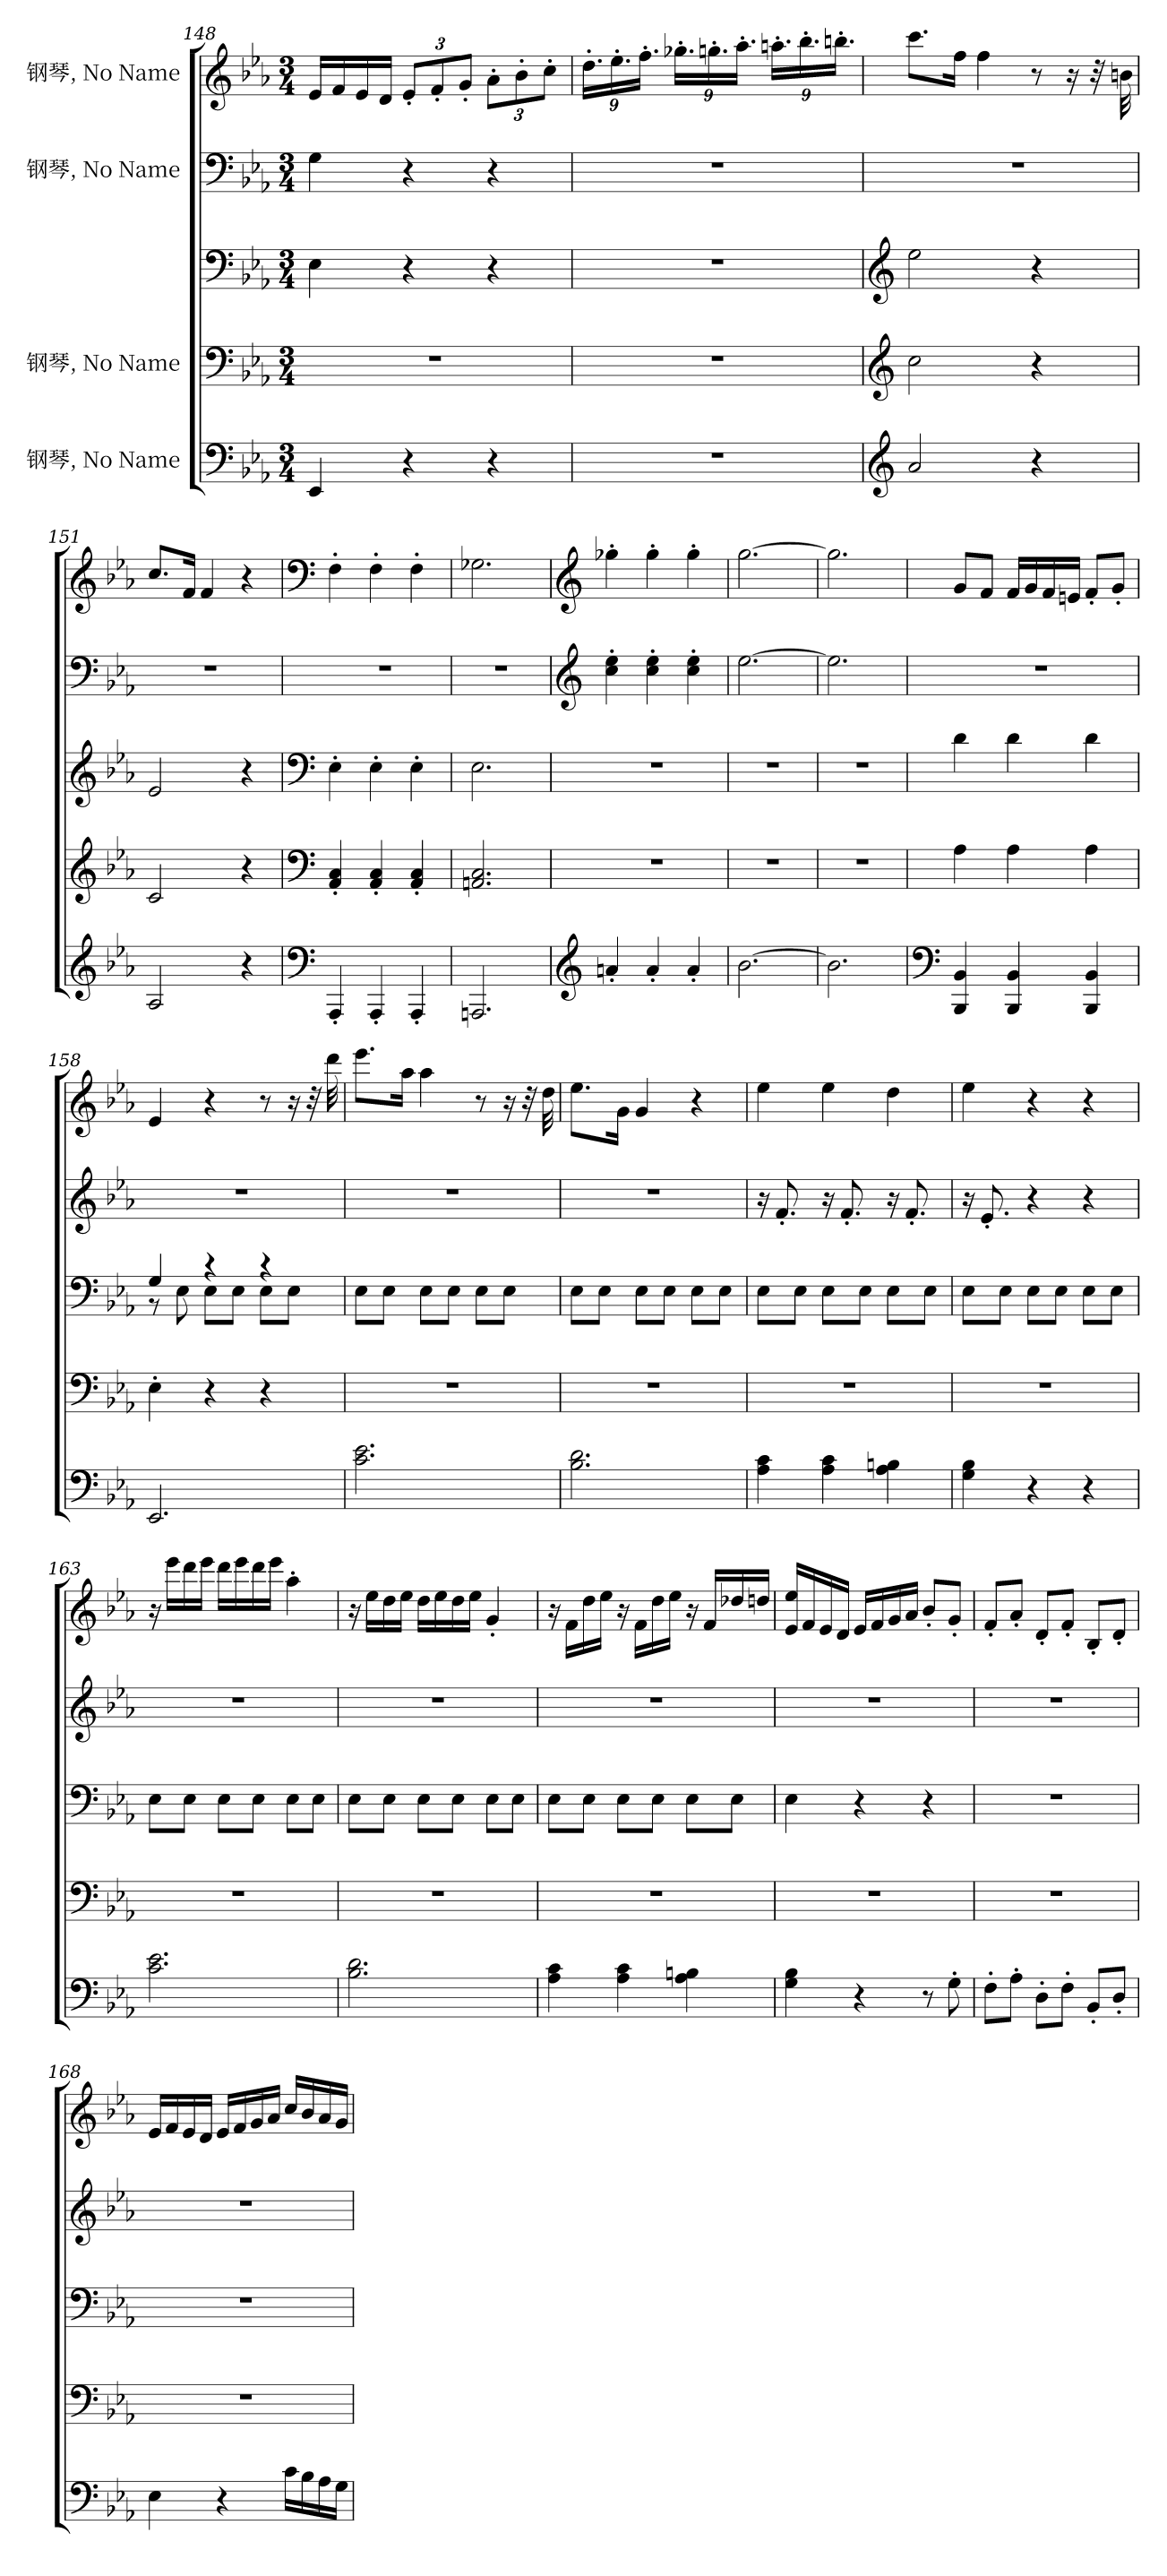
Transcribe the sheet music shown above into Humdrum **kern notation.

**kern	**kern	**kern	**kern	**kern
*part4	*part3	*part3	*part2	*part1
*staff5	*staff4	*staff3	*staff2	*staff1
*I"钢琴, No Name	*I"钢琴, No Name	*	*I"钢琴, No Name	*I"钢琴, No Name
!!LO:LB:g=z
*clefF4	*clefF4	*clefF4	*clefF4	*clefG2
*k[b-e-a-]	*k[b-e-a-]	*k[b-e-a-]	*k[b-e-a-]	*k[b-e-a-]
*M3/4	*M3/4	*M3/4	*M3/4	*M3/4
*MM144	*MM144	*MM144	*MM144	*MM144
=148	=148	=148	=148	=148
4EE-/	2.r	4E-\	4G\	16e-/LL
.	.	.	.	16f/
.	.	.	.	16e-/
.	.	.	.	16d/JJ
*	*	*	*	*Xbrackettup
4r	.	4r	4r	12e-'/L
.	.	.	.	12f'/
.	.	.	.	12g'/J
4r	.	4r	4r	12a-'\L
.	.	.	.	12b-'\
.	.	.	.	12cc'\J
=149	=149	=149	=149	=149
2.r	2.r	2.r	2.r	18.dd'\LL
.	.	.	.	18.ee-'\
.	.	.	.	18.ff'\JJ
.	.	.	.	18.gg-X'\LL
.	.	.	.	18.ggn'\
.	.	.	.	18.aa-'\JJ
*	*	*	*	*MM142
.	.	.	.	18.aan'\LL
*	*	*	*	*MM140
.	.	.	.	18.bb-'\
.	.	.	.	18.bbn'\JJ
=150	=150	=150	=150	=150
*clefG2	*clefG2	*clefG2	*	*
*	*	*	*	*MM144
2a-/	2cc\	2ee-\	2.r	8.ccc\L
.	.	.	.	16ff\Jk
.	.	.	.	4ff\
4r	4r	4r	.	8r
.	.	.	.	16r
.	.	.	.	32r
.	.	.	.	32bn\
=151	=151	=151	=151	=151
*	*	*	*	*MM141
2A-/	2c/	2e-/	2.r	8.cc/L
.	.	.	.	16f/Jk
.	.	.	.	4f/
*	*	*	*	*MM134
4r	4r	4r	.	4r
!!LO:PB:g=z
=152	=152	=152	=152	=152
*clefF4	*clefF4	*clefF4	*	*clefF4
*	*	*	*	*MM136
4AAA-'/	4AA-/' 4C/'	4E-'\	2.r	4F'\
4AAA-'/	4AA-/' 4C/'	4E-'\	.	4F'\
4AAA-'/	4AA-/' 4C/'	4E-'\	.	4F'\
=153	=153	=153	=153	=153
*	*	*	*	*MM89
2.AAAn/	2.AAn/ 2.C/	2.E-\	2.r	2.G-X\
=154	=154	=154	=154	=154
*clefG2	*	*	*clefG2	*clefG2
*	*	*	*	*MM134
4an'/	2.r	2.r	4cc\' 4ee-\'	4gg-X'\
4a'/	.	.	4cc\' 4ee-\'	4gg-'\
4a'/	.	.	4cc\' 4ee-\'	4gg-'\
=155	=155	=155	=155	=155
*	*	*	*	*MM103
[2.b-\	2.r	2.r	[2.ee-\	[2.gg\
=156	=156	=156	=156	=156
2.b-\]	2.r	2.r	2.ee-\]	2.gg\]
=157	=157	=157	=157	=157
*clefF4	*	*	*	*
*	*	*	*	*MM142
4BBB-/ 4BB-/	4A-\	4d\	2.r	8g/L
.	.	.	.	8f/J
4BBB-/ 4BB-/	4A-\	4d\	.	16f/LL
.	.	.	.	16g/
.	.	.	.	16f/
.	.	.	.	16en/JJ
4BBB-/ 4BB-/	4A-\	4d\	.	8f'/L
.	.	.	.	8g'/J
=158	=158	=158	=158	=158
*	*	*	*	*MM144
*	*	*^	*	*
2.EE-/	4E-'\	4G/	8r	2.r	4e-/
.	.	.	8E-\	.	.
.	4r	4r	8E-\L	.	4r
.	.	.	8E-\J	.	.
.	4r	4r	8E-\L	.	8r
.	.	.	8E-\J	.	16r
.	.	.	.	.	32r
.	.	.	.	.	32ddd\
*	*	*v	*v	*	*
!!LO:LB:g=z
=159	=159	=159	=159	=159
*	*	*	*	*MM144
2.c\ 2.e-\	2.r	8E-\L	2.r	8.eee-\L
.	.	8E-\J	.	.
.	.	.	.	16aa-\Jk
.	.	8E-\L	.	4aa-\
.	.	8E-\J	.	.
.	.	8E-\L	.	8r
*	*	*	*	*MM142
.	.	8E-\J	.	16r
.	.	.	.	32r
.	.	.	.	32dd\
=160	=160	=160	=160	=160
*	*	*	*	*MM144
2.B-\ 2.d\	2.r	8E-\L	2.r	8.ee-\L
.	.	8E-\J	.	.
.	.	.	.	16g\Jk
.	.	8E-\L	.	4g/
.	.	8E-\J	.	.
.	.	8E-\L	.	4r
.	.	8E-\J	.	.
=161	=161	=161	=161	=161
*	*	*	*	*MM144
4A-\ 4c\	2.r	8E-\L	16r	4ee-\
.	.	.	8.f'/	.
.	.	8E-\J	.	.
4A-\ 4c\	.	8E-\L	16r	4ee-\
.	.	.	8.f'/	.
.	.	8E-\J	.	.
4A-\ 4Bn\	.	8E-\L	16r	4dd\
.	.	.	8.f'/	.
.	.	8E-\J	.	.
=162	=162	=162	=162	=162
*	*	*	*	*MM144
4G\ 4B-\	2.r	8E-\L	16r	4ee-\
.	.	.	8.e-'/	.
.	.	8E-\J	.	.
4r	.	8E-\L	4r	4r
.	.	8E-\J	.	.
4r	.	8E-\L	4r	4r
.	.	8E-\J	.	.
!!LO:PB:g=z
=163	=163	=163	=163	=163
*	*	*	*	*MM144
2.c\ 2.e-\	2.r	8E-\L	2.r	16r
.	.	.	.	16eee-\LL
.	.	8E-\J	.	16ddd\
.	.	.	.	16eee-\JJ
.	.	8E-\L	.	16ddd\LL
.	.	.	.	16eee-\
.	.	8E-\J	.	16ddd\
.	.	.	.	16eee-\JJ
.	.	8E-\L	.	4aa-'\
.	.	8E-\J	.	.
=164	=164	=164	=164	=164
*	*	*	*	*MM144
2.B-\ 2.d\	2.r	8E-\L	2.r	16r
.	.	.	.	16ee-\LL
.	.	8E-\J	.	16dd\
.	.	.	.	16ee-\JJ
.	.	8E-\L	.	16dd\LL
.	.	.	.	16ee-\
.	.	8E-\J	.	16dd\
.	.	.	.	16ee-\JJ
.	.	8E-\L	.	4g'/
.	.	8E-\J	.	.
=165	=165	=165	=165	=165
*	*	*	*	*MM144
4A-\ 4c\	2.r	8E-\L	2.r	16r
.	.	.	.	16f\LL
.	.	8E-\J	.	16dd\
.	.	.	.	16ee-\JJ
4A-\ 4c\	.	8E-\L	.	16r
.	.	.	.	16f\LL
.	.	8E-\J	.	16dd\
.	.	.	.	16ee-\JJ
4A-\ 4Bn\	.	8E-\L	.	16r
.	.	.	.	16f/LL
.	.	8E-\J	.	16dd-X/
*	*	*	*	*MM142
.	.	.	.	16ddn/JJ
!!LO:LB:g=z
=166	=166	=166	=166	=166
*	*	*	*	*MM144
4G\ 4B-\	2.r	4E-\	2.r	16e-/ 16ee-/LL
.	.	.	.	16f/
.	.	.	.	16e-/
.	.	.	.	16d/JJ
4r	.	4r	.	16e-/LL
.	.	.	.	16f/
.	.	.	.	16g/
.	.	.	.	16a-/JJ
8r	.	4r	.	8b-'/L
8G'\	.	.	.	8g'/J
=167	=167	=167	=167	=167
8F'\L	2.r	2.r	2.r	8f'/L
8A-'\J	.	.	.	8a-'/J
8D'\L	.	.	.	8d'/L
8F'\J	.	.	.	8f'/J
8BB-'/L	.	.	.	8B-'/L
8D'/J	.	.	.	8d'/J
=168	=168	=168	=168	=168
*	*	*	*	*MM144
4E-\	2.r	2.r	2.r	16e-/LL
.	.	.	.	16f/
.	.	.	.	16e-/
.	.	.	.	16d/JJ
4r	.	.	.	16e-/LL
.	.	.	.	16f/
.	.	.	.	16g/
.	.	.	.	16a-/JJ
16c\LL	.	.	.	16cc/LL
16B-\	.	.	.	16b-/
16A-\	.	.	.	16a-/
16G\JJ	.	.	.	16g/JJ
=	=	=	=	=
*-	*-	*-	*-	*-
